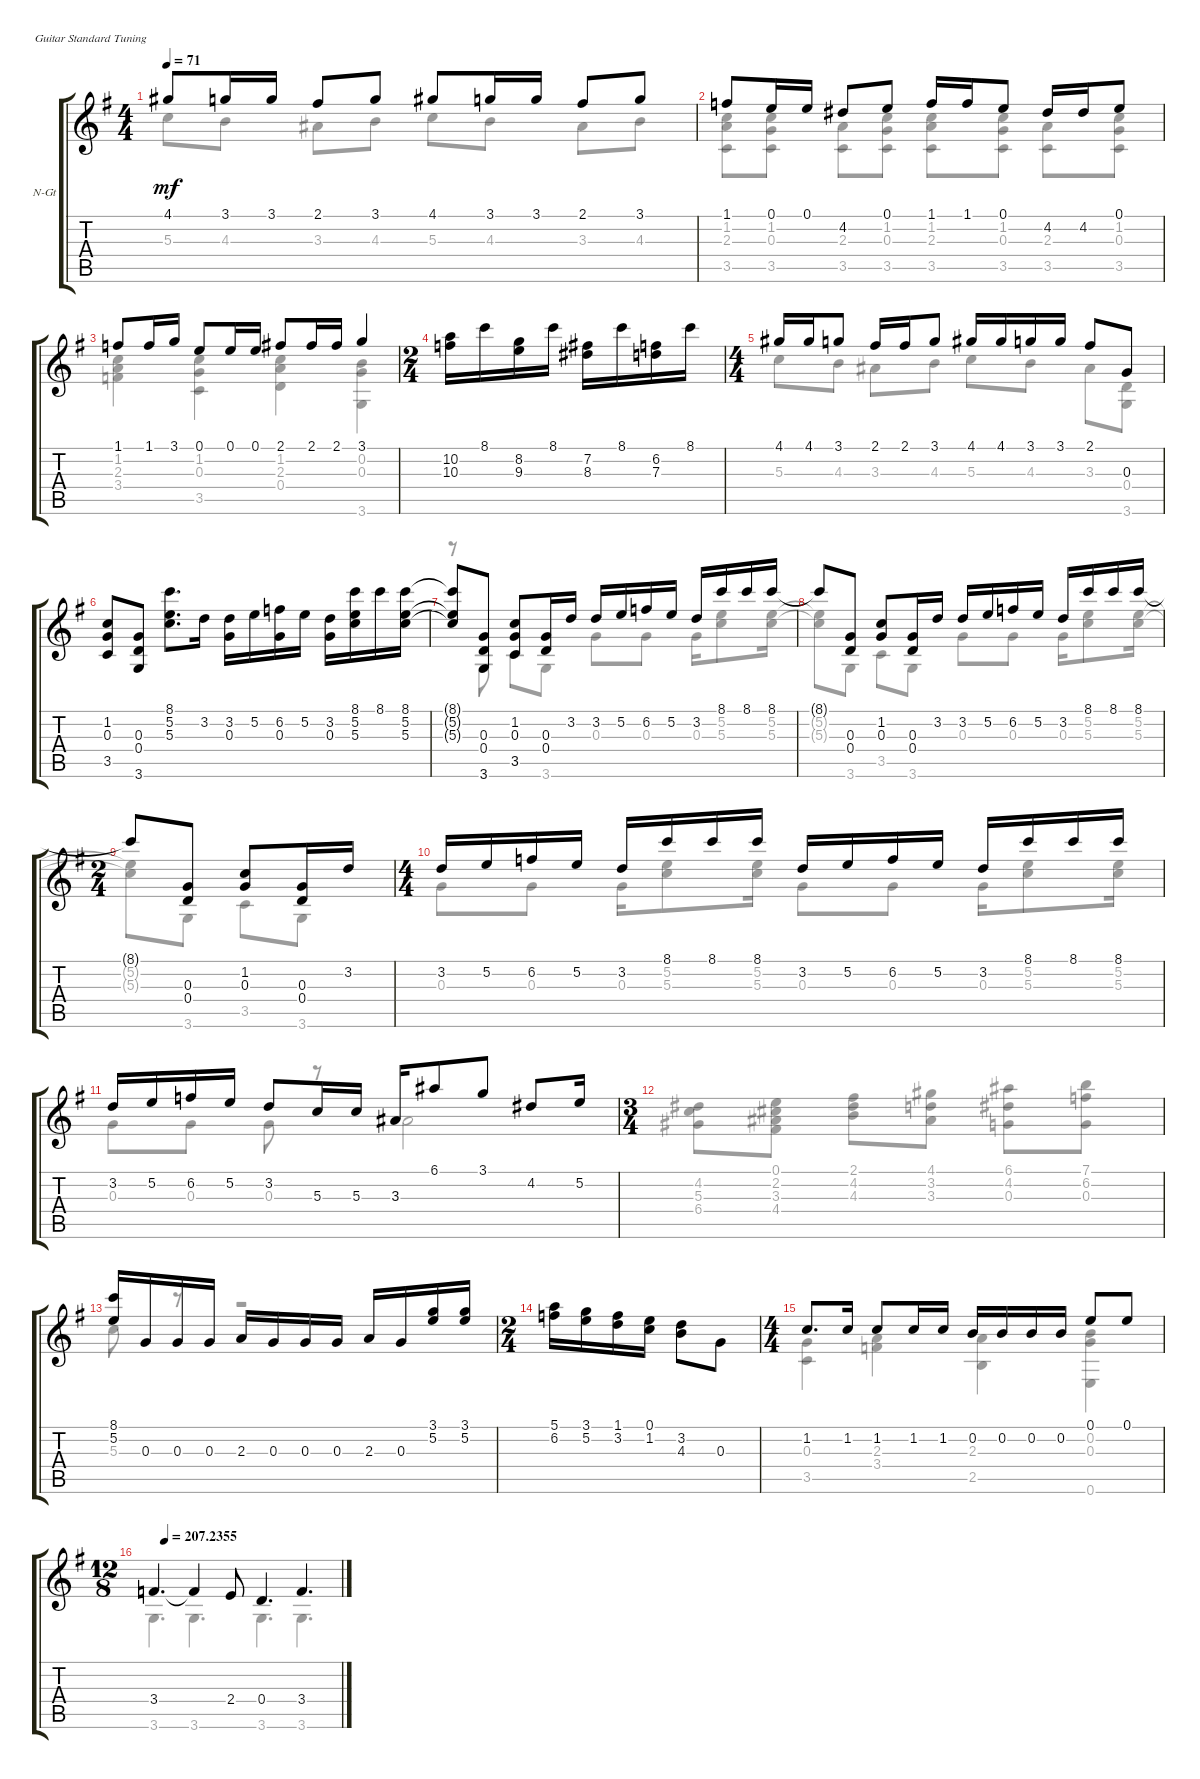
\defaultSystemsLayout 4
\bracketExtendMode groupsimilarinstruments
\firstSystemTrackNameOrientation horizontal
\otherSystemsTrackNameOrientation horizontal
\track ("Nylon Guitar" "N-Gt") {multiBarRest instrument acousticguitarnylon}
\staff {score tabs}
\tuning (E4 B3 G3 D3 A2 E2)
\voice
\ts (4 4)
\tempo 71
\clef g2
\ks g
4.1.8{dy mf} 3.1.16 3.1.16 2.1.8 3.1.8 4.1.8 3.1.16 3.1.16 2.1.8 3.1.8 |
1.1.8 0.1.16 0.1.16 4.2.8 0.1.8 1.1.16 1.1.16 0.1.8 4.2.16 4.2.16 0.1.8 |
1.1.8 1.1.16 3.1.16 0.1.8 0.1.16 0.1.16 2.1.8 2.1.16 2.1.16 3.1.4 |
\ts (2 4)
(10.2 10.3).16 8.1.16 (8.2 9.3).16 8.1.16 (7.2 8.3).16 8.1.16 (6.2 7.3).16 8.1.16 |
\ts (4 4)
4.1.16 4.1.16 3.1.8 2.1.16 2.1.16 3.1.8 4.1.16 4.1.16 3.1.16 3.1.16 2.1.8 0.3.8 |
(1.2 0.3 3.5).8 (0.3 0.4 3.6).8 (8.1 5.2 5.3).8{d} 3.2.16 (3.2 0.3).16 5.2.16 (6.2 0.3).16 5.2.16 (3.2 0.3).16 (8.1 5.2 5.3).16 8.1.16 (8.1 5.2 5.3).16 |
(5.3{t} 5.2{t} 8.1{t}).8 (3.6 0.4 0.3).8 (1.2 0.3 3.5).8 (0.3 0.4).16 3.2.16 3.2.16 5.2.16 6.2.16 5.2.16 3.2.16 8.1.16 8.1.16 8.1.16 |
8.1{t}.8 (0.3 0.4).8 (0.3 1.2).8 (0.3 0.4).16 3.2.16 3.2.16 5.2.16 6.2.16 5.2.16 3.2.16 8.1.16 8.1.16 8.1.16 |
\ts (2 4)
8.1{t}.8 (0.3 0.4).8 (1.2 0.3).8 (0.4 0.3).16 3.2.16 |
\ts (4 4)
3.2.16 5.2.16 6.2.16 5.2.16 3.2.16 8.1.16 8.1.16 8.1.16 3.2.16 5.2.16 6.2.16 5.2.16 3.2.16 8.1.16 8.1.16 8.1.16 |
3.2.16 5.2.16 6.2.16 5.2.16 3.2.8 5.3.16 5.3.16 3.3.16 6.1.8 3.1.8 4.2.8 5.2.16 |
\ts (3 4)
|
(5.2 8.1).16 0.3.16 0.3.16 0.3.16 2.3.16 0.3.16 0.3.16 0.3.16 2.3.16 0.3.16 (5.2 3.1).16 (3.1 5.2).16 |
\ts (2 4)
(5.1 6.2).16 (5.2 3.1).16 (1.1 3.2).16 (1.2 0.1).16 (3.2 4.3).8 0.3.8 |
\ts (4 4)
1.2.8{d} 1.2.16 1.2.8 1.2.16 1.2.16 0.2.16 0.2.16 0.2.16 0.2.16 0.1.8 0.1.8 |
\ts (12 8)
\tempo (207.2355 0.0625)
3.4.4{d} 3.4{t}.4 2.4.8 0.4.4{d} 3.4.4{d}
\voice
\clef g2
\ottava regular
\simile none
\ks g
5.3.8{dy mf} 4.3.8 3.3.8 4.3.8 5.3.8 4.3.8 3.3.8 4.3.8 |
(3.5 2.3 1.2).8 (1.2 0.3 3.5).8 (3.5 2.3).8 (3.5 0.3 1.2).8 (1.2 2.3 3.5).8 (3.5 0.3 1.2).8 (2.3 3.5).8 (3.5 0.3 1.2).8 |
(1.2 2.3 3.4).4 (3.5 0.3 1.2).4 (1.2 2.3 0.4).4 (3.6 0.3 0.2).4 |
|
5.3.8 4.3.8 3.3.8 4.3.8 5.3.8 4.3.8 3.3.8 (3.6 0.4).8 |
|
r.8 3.6.8 3.5.8 3.6.8 0.3.8 0.3.8 0.3.16 (5.2 5.3).8 (5.3 5.2).16 |
(5.2{t} 5.3{t}).8 3.6.8 3.5.8 3.6.8 0.3.8 0.3.8 0.3.16 (5.3 5.2).8 (5.3 5.2).16 |
(5.2{t} 5.3{t}).8 3.6.8 3.5.8 3.6.8 |
0.3.8 0.3.8 0.3.16 (5.3 5.2).8 (5.2 5.3).16 0.3.8 0.3.8 0.3.16 (5.3 5.2).8 (5.2 5.3).16 |
0.3.8 0.3.8 0.3.8 r.8 3.3.2 |
(4.2 5.3 6.4).8 (4.4 3.3 2.2 0.1).8 (2.1 4.2 4.3).8 (3.3 3.2 4.1).8 (6.1 4.2 0.3).8 (0.3 6.2 7.1).8 |
5.3.8 r.8 r.2 |
|
(3.5 0.3).4 (2.3 3.4).4 (2.5 2.3).4 (0.2 0.3 0.6).4 |
3.6.4{d} 3.6.4{d} 3.6.4{d} 3.6.4{d}
